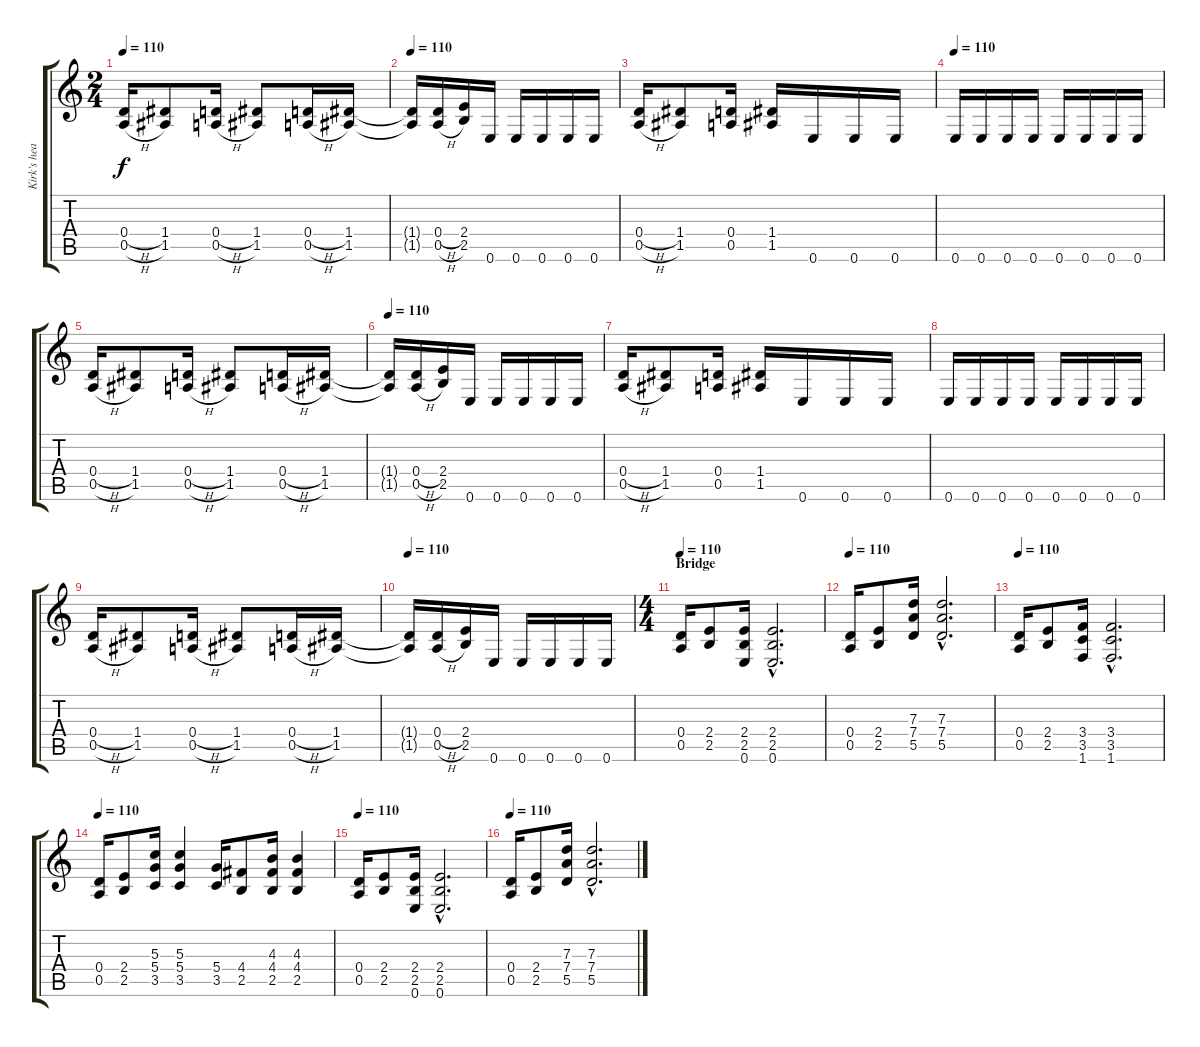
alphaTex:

\track ("Kirk's heavy" "Kirk's hea") {instrument distortionguitar}
\staff {score tabs}
\tuning (E4 B3 G3 D3 A2 E2) {hide}
\ts (2 4)
\tempo 110
\clef g2
\ks c
(0.4{h} 0.5{h}).16{dy f} (1.4 1.5).8 (0.4{h} 0.5{h}).16 (1.4 1.5).8 (0.4{h} 0.5{h}).16 (1.4 1.5).16 |
\tempo 110
(1.4{t} 1.5{t}).16 (0.4{h} 0.5{h}).16 (2.4 2.5).16 0.6.16 0.6.16 0.6.16 0.6.16 0.6.16 |
(0.4{h} 0.5{h}).16 (1.4 1.5).8 (0.4 0.5).16 (1.4 1.5).16 0.6.16 0.6.16 0.6.16 |
\tempo 110
0.6.16 0.6.16 0.6.16 0.6.16 0.6.16 0.6.16 0.6.16 0.6.16 |
(0.4{h} 0.5{h}).16 (1.4 1.5).8 (0.4{h} 0.5{h}).16 (1.4 1.5).8 (0.4{h} 0.5{h}).16 (1.4 1.5).16 |
\tempo 110
(1.4{t} 1.5{t}).16 (0.4{h} 0.5{h}).16 (2.4 2.5).16 0.6.16 0.6.16 0.6.16 0.6.16 0.6.16 |
(0.4{h} 0.5{h}).16 (1.4 1.5).8 (0.4 0.5).16 (1.4 1.5).16 0.6.16 0.6.16 0.6.16 |
0.6.16 0.6.16 0.6.16 0.6.16 0.6.16 0.6.16 0.6.16 0.6.16 |
(0.4{h} 0.5{h}).16 (1.4 1.5).8 (0.4{h} 0.5{h}).16 (1.4 1.5).8 (0.4{h} 0.5{h}).16 (1.4 1.5).16 |
\tempo 110
(1.4{t} 1.5{t}).16 (0.4{h} 0.5{h}).16 (2.4 2.5).16 0.6.16 0.6.16 0.6.16 0.6.16 0.6.16 |
\ts (4 4)
\section ("" "Bridge")
\tempo 110
(0.4 0.5).16 (2.4 2.5).8 (2.4 2.5 0.6).16 (2.4{hac} 2.5{hac} 0.6{hac}).2{d} |
\tempo 110
(0.4 0.5).16 (2.4 2.5).8 (7.3 7.4 5.5).16 (7.3{hac} 7.4{hac} 5.5{hac}).2{d} |
\tempo 110
(0.4 0.5).16 (2.4 2.5).8 (3.4 3.5 1.6).16 (3.4{hac} 3.5{hac} 1.6{hac}).2{d} |
\tempo 110
(0.4 0.5).16 (2.4 2.5).8 (5.3 5.4 3.5).16 (5.3 5.4 3.5).4 (5.4 3.5).16 (4.4 2.5).8 (4.3 4.4 2.5).16 (4.3 4.4 2.5).4 |
\tempo 110
(0.4 0.5).16 (2.4 2.5).8 (2.4 2.5 0.6).16 (2.4{hac} 2.5{hac} 0.6{hac}).2{d} |
\tempo 110
(0.4 0.5).16 (2.4 2.5).8 (7.3 7.4 5.5).16 (7.3{hac} 7.4{hac} 5.5{hac}).2{d}
